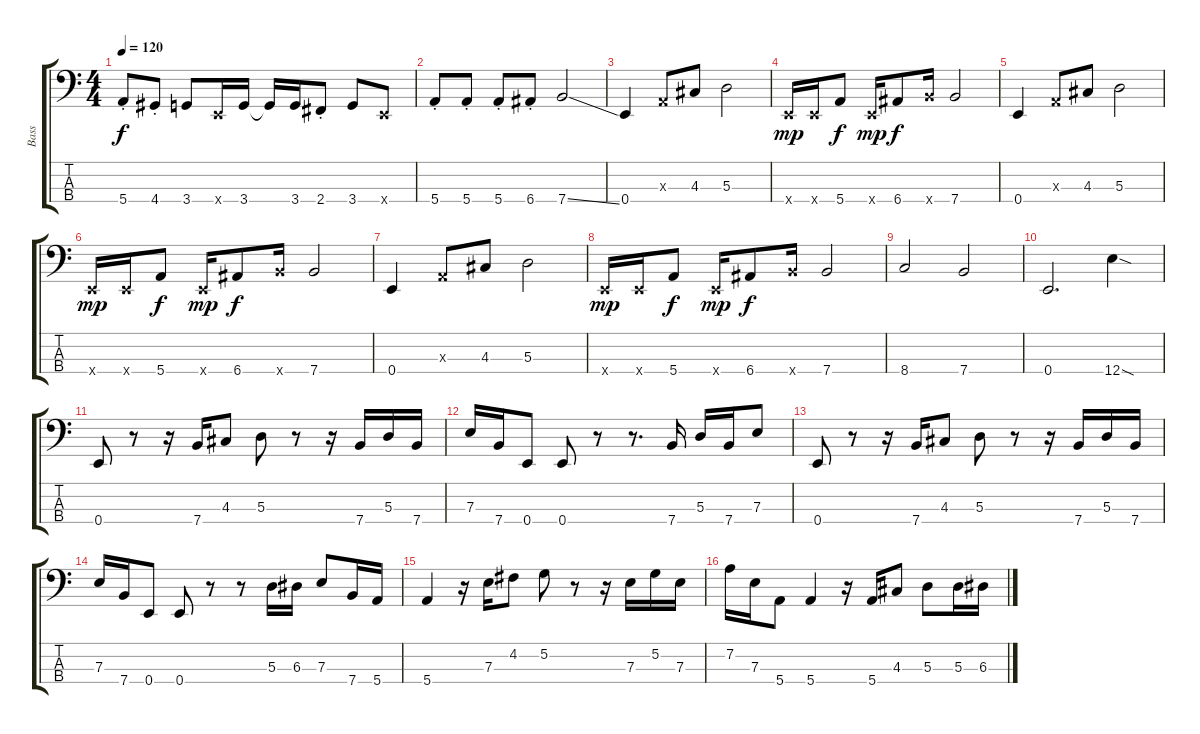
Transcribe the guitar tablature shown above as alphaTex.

\track ("Bass" "Bass") {instrument electricbasspick}
\staff {score tabs}
\tuning (G2 D2 A1 E1) {hide}
\ts (4 4)
\tempo 120
\clef f4
\ks c
5.4{st}.8{dy f} 4.4{st}.8 3.4.8 0.4{x}.16 3.4.16 3.4{t}.16 3.4.16 2.4{st}.8 3.4.8 0.4{x}.8 |
5.4{st}.8 5.4{st}.8 5.4{st}.8 6.4{st}.8 7.4{ss}.2 |
0.4.4 0.3{x}.8 4.3.8 5.3.2 |
0.4{x}.16{dy mp} 0.4{x}.16 5.4.8{dy f} 0.4{x}.16{dy mp} 6.4.8{dy f} 7.4{x}.16 7.4.2 |
0.4.4 0.3{x}.8 4.3.8 5.3.2 |
0.4{x}.16{dy mp} 0.4{x}.16 5.4.8{dy f} 0.4{x}.16{dy mp} 6.4.8{dy f} 7.4{x}.16 7.4.2 |
0.4.4 0.3{x}.8 4.3.8 5.3.2 |
0.4{x}.16{dy mp} 0.4{x}.16 5.4.8{dy f} 0.4{x}.16{dy mp} 6.4.8{dy f} 7.4{x}.16 7.4.2 |
8.4.2 7.4.2 |
0.4.2{d} 12.4{sod}.4 |
0.4.8 r.8 r.16 7.4.16 4.3.8 5.3.8 r.8 r.16 7.4.16 5.3.16 7.4.16 |
7.3.16 7.4.16 0.4.8 0.4.8 r.8 r.8{d} 7.4.16 5.3.16 7.4.16 7.3.8 |
0.4.8 r.8 r.16 7.4.16 4.3.8 5.3.8 r.8 r.16 7.4.16 5.3.16 7.4.16 |
7.3.16 7.4.16 0.4.8 0.4.8 r.8 r.8 5.3.16 6.3.16 7.3.8 7.4.16 5.4.16 |
5.4.4 r.16 7.3.16 4.2.8 5.2.8 r.8 r.16 7.3.16 5.2.16 7.3.16 |
7.2.16 7.3.16 5.4.8 5.4.4 r.16 5.4.16 4.3.8 5.3.8 5.3.16 6.3.16
